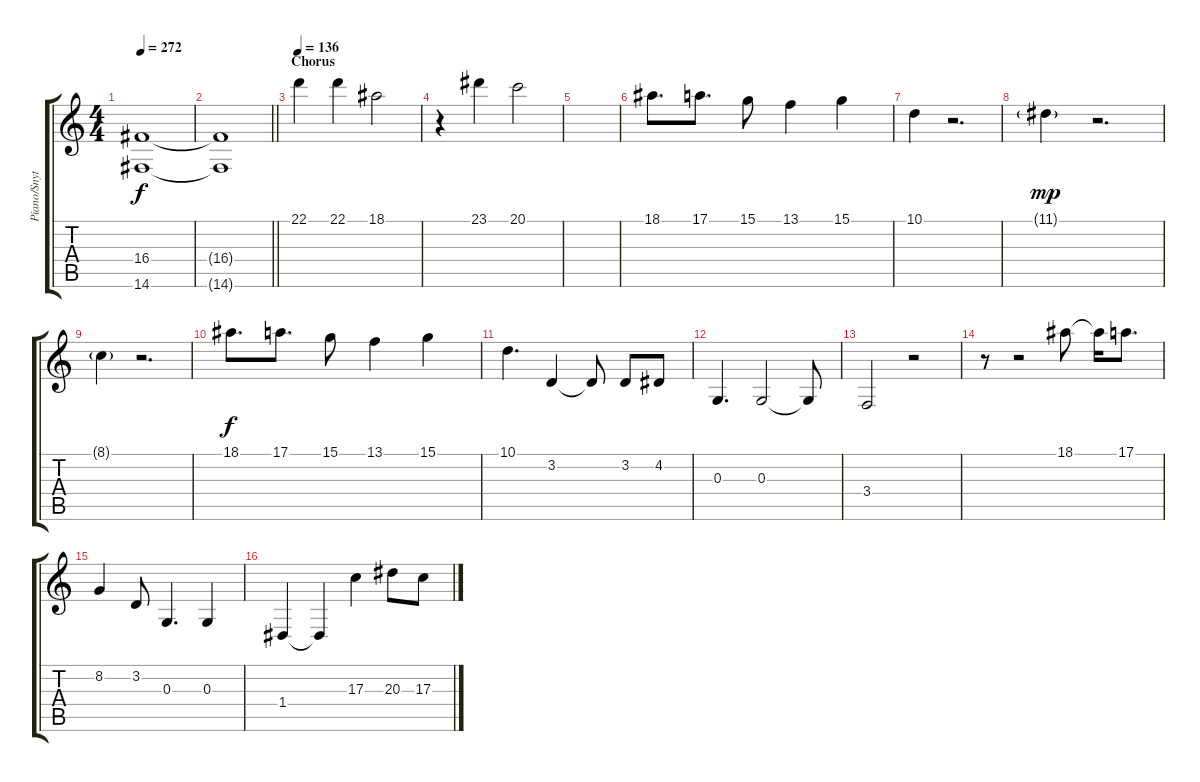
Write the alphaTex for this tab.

\track ("Piano/Snyth" "Piano/Snyt") {instrument electricgrandpiano}
\staff {score tabs}
\tuning (E4 B3 G3 D3 A2 E2) {hide}
\ts (4 4)
\tempo 272
\clef g2
\ks c
(16.4 14.6).1{dy f} |
\barLineRight lightlight
(16.4{t} 14.6{t}).1 |
\section ("" "Chorus")
\tempo 136
22.1.4{instrument electricgrandpiano} 22.1.4 18.1.2 |
r.4 23.1.4{volume 3} 20.1.2 |
|
18.1.8{d volume 12 balance 3} 17.1.8{d} 15.1.8 13.1.4 15.1.4 |
10.1.4 r.2{d} |
11.1{g}.4{dy mp} r.2{d} |
8.1{g}.4 r.2{d} |
18.1.8{d dy f} 17.1.8{d} 15.1.8 13.1.4 15.1.4 |
10.1.4{d} 3.2.4 3.2{t}.8 3.2.8 4.2.8 |
0.3.4{d} 0.3.2 0.3{t}.8 |
3.4.2 r.2 |
r.8 r.2 18.1.8 18.1{t}.16 17.1.8{d} |
8.2.4 3.2.8 0.3.4{d} 0.3.4 |
1.4.4 1.4{t}.4 17.3.4 20.3.8 17.3.8
